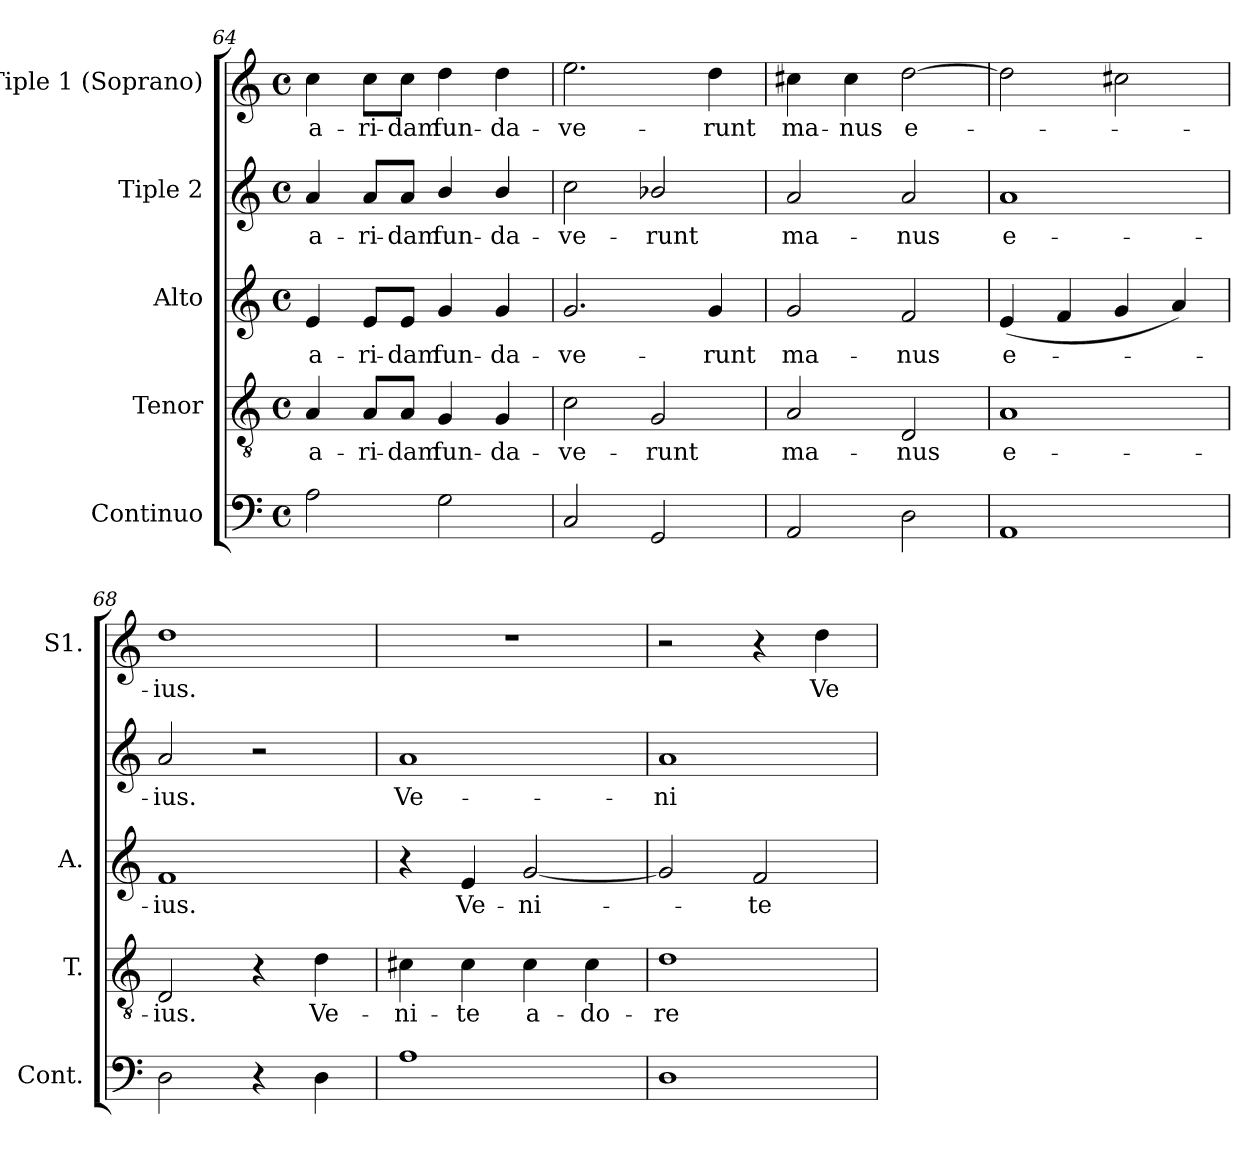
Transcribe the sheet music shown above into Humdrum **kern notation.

**kern	**kern	**text	**kern	**text	**kern	**text	**kern	**text
*part5	*part4	*part4	*part3	*part3	*part2	*part2	*part1	*part1
*staff5	*staff4	*staff4	*staff3	*staff3	*staff2	*staff2	*staff1	*staff1
*I"Continuo	*I"Tenor	*	*I"Alto	*	*I"Tiple 2	*	*I"Tiple 1 (Soprano)	*
*I'Cont.	*I'T.	*	*I'A.	*	*	*	*I'S1.	*
*clefF4	*clefGv2	*	*clefG2	*	*clefG2	*	*clefG2	*
*	*ITrd7c12	*	*	*	*	*	*	*
*k[]	*k[]	*	*k[]	*	*k[]	*	*k[]	*
*C:	*C:	*	*C:	*	*C:	*	*C:	*
*M4/4	*M4/4	*	*M4/4	*	*M4/4	*	*M4/4	*
*met(c)	*met(c)	*	*met(c)	*	*met(c)	*	*met(c)	*
=64	=64	=64	=64	=64	=64	=64	=64	=64
!	!	!LO:LY:b:color=#000000	!	!	!	!	!	!
!	!	!	!	!LO:LY:b:color=#000000	!	!	!	!
!	!	!	!	!	!	!LO:LY:b:color=#000000	!	!
!	!	!	!	!	!	!	!	!LO:LY:b:color=#000000
2Ai\	4AAi/	a-	4ei/	a-	4ai/	a-	4cci\	a-
!	!	!LO:LY:b:color=#000000	!	!	!	!	!	!
!	!	!	!	!LO:LY:b:color=#000000	!	!	!	!
!	!	!	!	!	!	!LO:LY:b:color=#000000	!	!
!	!	!	!	!	!	!	!	!LO:LY:b:color=#000000
.	8AAi/L	-ri-	8ei/L	-ri-	8ai/L	-ri-	8cci\L	-ri-
!	!	!LO:LY:b:color=#000000	!	!	!	!	!	!
!	!	!	!	!LO:LY:b:color=#000000	!	!	!	!
!	!	!	!	!	!	!LO:LY:b:color=#000000	!	!
!	!	!	!	!	!	!	!	!LO:LY:b:color=#000000
.	8AAi/J	-dam	8ei/J	-dam	8ai/J	-dam	8cci\J	-dam
!	!	!LO:LY:b:color=#000000	!	!	!	!	!	!
!	!	!	!	!LO:LY:b:color=#000000	!	!	!	!
!	!	!	!	!	!	!LO:LY:b:color=#000000	!	!
!	!	!	!	!	!	!	!	!LO:LY:b:color=#000000
2Gi\	4GGi/	fun-	4gi/	fun-	4bi/	fun-	4ddi\	fun-
!	!	!LO:LY:b:color=#000000	!	!	!	!	!	!
!	!	!	!	!LO:LY:b:color=#000000	!	!	!	!
!	!	!	!	!	!	!LO:LY:b:color=#000000	!	!
!	!	!	!	!	!	!	!	!LO:LY:b:color=#000000
.	4GGi/	-da-	4gi/	-da-	4bi/	-da-	4ddi\	-da-
=65	=65	=65	=65	=65	=65	=65	=65	=65
!	!	!LO:LY:b:color=#000000	!	!	!	!	!	!
!	!	!	!	!LO:LY:b:color=#000000	!	!	!	!
!	!	!	!	!	!	!LO:LY:b:color=#000000	!	!
!	!	!	!	!	!	!	!	!LO:LY:b:color=#000000
2Ci/	2Ci\	-ve-	2.gi/	-ve-	2cci\	-ve-	2.eei\	-ve-
!	!	!LO:LY:b:color=#000000	!	!	!	!	!	!
!	!	!	!	!	!	!LO:LY:b:color=#000000	!	!
2GGi/	2GGi/	-runt	.	.	2b-Xi/	-runt	.	.
!	!	!	!	!LO:LY:b:color=#000000	!	!	!	!
!	!	!	!	!	!	!	!	!LO:LY:b:color=#000000
.	.	.	4gi/	-runt	.	.	4ddi\	-runt
=66	=66	=66	=66	=66	=66	=66	=66	=66
!	!	!LO:LY:b:color=#000000	!	!	!	!	!	!
!	!	!	!	!LO:LY:b:color=#000000	!	!	!	!
!	!	!	!	!	!	!LO:LY:b:color=#000000	!	!
!	!	!	!	!	!	!	!	!LO:LY:b:color=#000000
2AAi/	2AAi/	ma-	2gi/	ma-	2ai/	ma-	4cc#Xi\	ma-
!	!	!	!	!	!	!	!	!LO:LY:b:color=#000000
.	.	.	.	.	.	.	4cc#i\	-nus
!	!	!LO:LY:b:color=#000000	!	!	!	!	!	!
!	!	!	!	!LO:LY:b:color=#000000	!	!	!	!
!	!	!	!	!	!	!LO:LY:b:color=#000000	!	!
!	!	!	!	!	!	!	!	!LO:LY:b:color=#000000
2Di\	2DDi/	-nus	2fi/	-nus	2ai/	-nus	[2ddi\	e-
=67	=67	=67	=67	=67	=67	=67	=67	=67
!	!	!LO:LY:b:color=#000000	!	!	!	!	!	!
!	!	!	!	!LO:LY:b:color=#000000	!	!	!	!
!	!	!	!	!	!	!LO:LY:b:color=#000000	!	!
1AAi	1AAi	e-	(4ei/	e-	1ai	e-	2ddi\]	.
.	.	.	4fi/	.	.	.	.	.
.	.	.	4gi/	.	.	.	2cc#Xi\	.
.	.	.	4ai/)	.	.	.	.	.
!!LO:LB:g=z
=68	=68	=68	=68	=68	=68	=68	=68	=68
!	!	!LO:LY:b:color=#000000	!	!	!	!	!	!
!	!	!	!	!LO:LY:b:color=#000000	!	!	!	!
!	!	!	!	!	!	!LO:LY:b:color=#000000	!	!
!	!	!	!	!	!	!	!	!LO:LY:b:color=#000000
2Di\	2DDi/	-ius.	1fi	-ius.	2ai/	-ius.	1ddi	-ius.
4r	4r	.	.	.	2r	.	.	.
!	!	!LO:LY:b:color=#000000	!	!	!	!	!	!
4Di\	4Di\	Ve-	.	.	.	.	.	.
=69	=69	=69	=69	=69	=69	=69	=69	=69
!	!	!LO:LY:b:color=#000000	!	!	!	!	!	!
!	!	!	!	!	!	!LO:LY:b:color=#000000	!	!
1Ai	4C#Xi\	-ni-	4r	.	1ai	Ve-	1r	.
!	!	!LO:LY:b:color=#000000	!	!	!	!	!	!
!	!	!	!	!LO:LY:b:color=#000000	!	!	!	!
.	4C#i\	-te	4ei/	Ve-	.	.	.	.
!	!	!LO:LY:b:color=#000000	!	!	!	!	!	!
!	!	!	!	!LO:LY:b:color=#000000	!	!	!	!
.	4C#i\	a-	[2gi/	-ni-	.	.	.	.
!	!	!LO:LY:b:color=#000000	!	!	!	!	!	!
.	4C#i\	-do-	.	.	.	.	.	.
=70	=70	=70	=70	=70	=70	=70	=70	=70
!	!	!LO:LY:b:color=#000000	!	!	!	!	!	!
!	!	!	!	!	!	!LO:LY:b:color=#000000	!	!
1Di	1Di	-re-	2gi/]	.	1ai	-ni-	2r	.
!	!	!	!	!LO:LY:b:color=#000000	!	!	!	!
.	.	.	2fi/	-te	.	.	4r	.
!	!	!	!	!	!	!	!	!LO:LY:b:color=#000000
.	.	.	.	.	.	.	4ddi\	Ve-
=	=	=	=	=	=	=	=	=
*-	*-	*-	*-	*-	*-	*-	*-	*-
